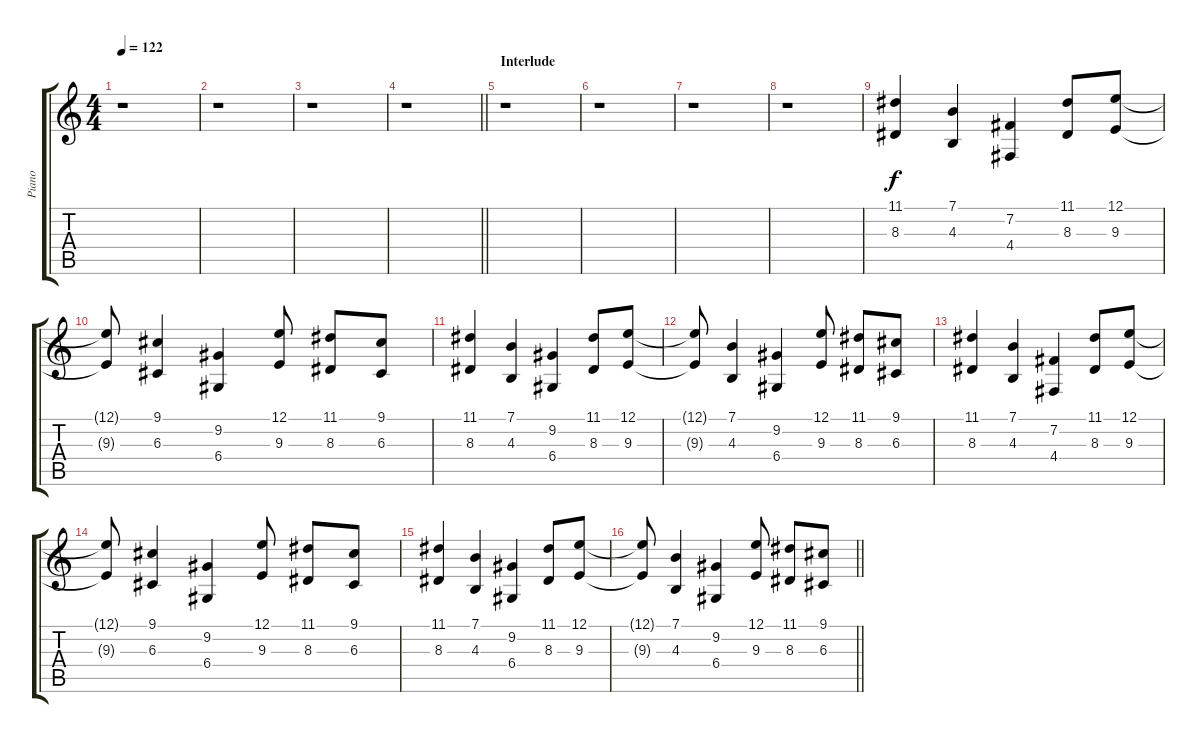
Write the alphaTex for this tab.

\track ("Piano" "Piano") {instrument acousticgrandpiano}
\staff {score tabs}
\tuning (E4 B3 G3 D3 A2 E2) {hide}
\ts (4 4)
\tempo 122
\clef g2
\ks c
r.1{dy f} |
r.1 |
r.1 |
\barLineRight lightlight
r.1 |
\section ("" "Interlude")
r.1 |
r.1 |
r.1 |
r.1 |
(11.1 8.3).4 (7.1 4.3).4 (7.2 4.4).4 (11.1 8.3).8 (12.1 9.3).8 |
(12.1{t} 9.3{t}).8 (9.1 6.3).4 (9.2 6.4).4 (12.1 9.3).8 (11.1 8.3).8 (9.1 6.3).8 |
(11.1 8.3).4 (7.1 4.3).4 (9.2 6.4).4 (11.1 8.3).8 (12.1 9.3).8 |
(12.1{t} 9.3{t}).8 (7.1 4.3).4 (9.2 6.4).4 (12.1 9.3).8 (11.1 8.3).8 (9.1 6.3).8 |
(11.1 8.3).4 (7.1 4.3).4 (7.2 4.4).4 (11.1 8.3).8 (12.1 9.3).8 |
(12.1{t} 9.3{t}).8 (9.1 6.3).4 (9.2 6.4).4 (12.1 9.3).8 (11.1 8.3).8 (9.1 6.3).8 |
(11.1 8.3).4 (7.1 4.3).4 (9.2 6.4).4 (11.1 8.3).8 (12.1 9.3).8 |
\barLineRight lightlight
(12.1{t} 9.3{t}).8 (7.1 4.3).4 (9.2 6.4).4 (12.1 9.3).8 (11.1 8.3).8 (9.1 6.3).8
